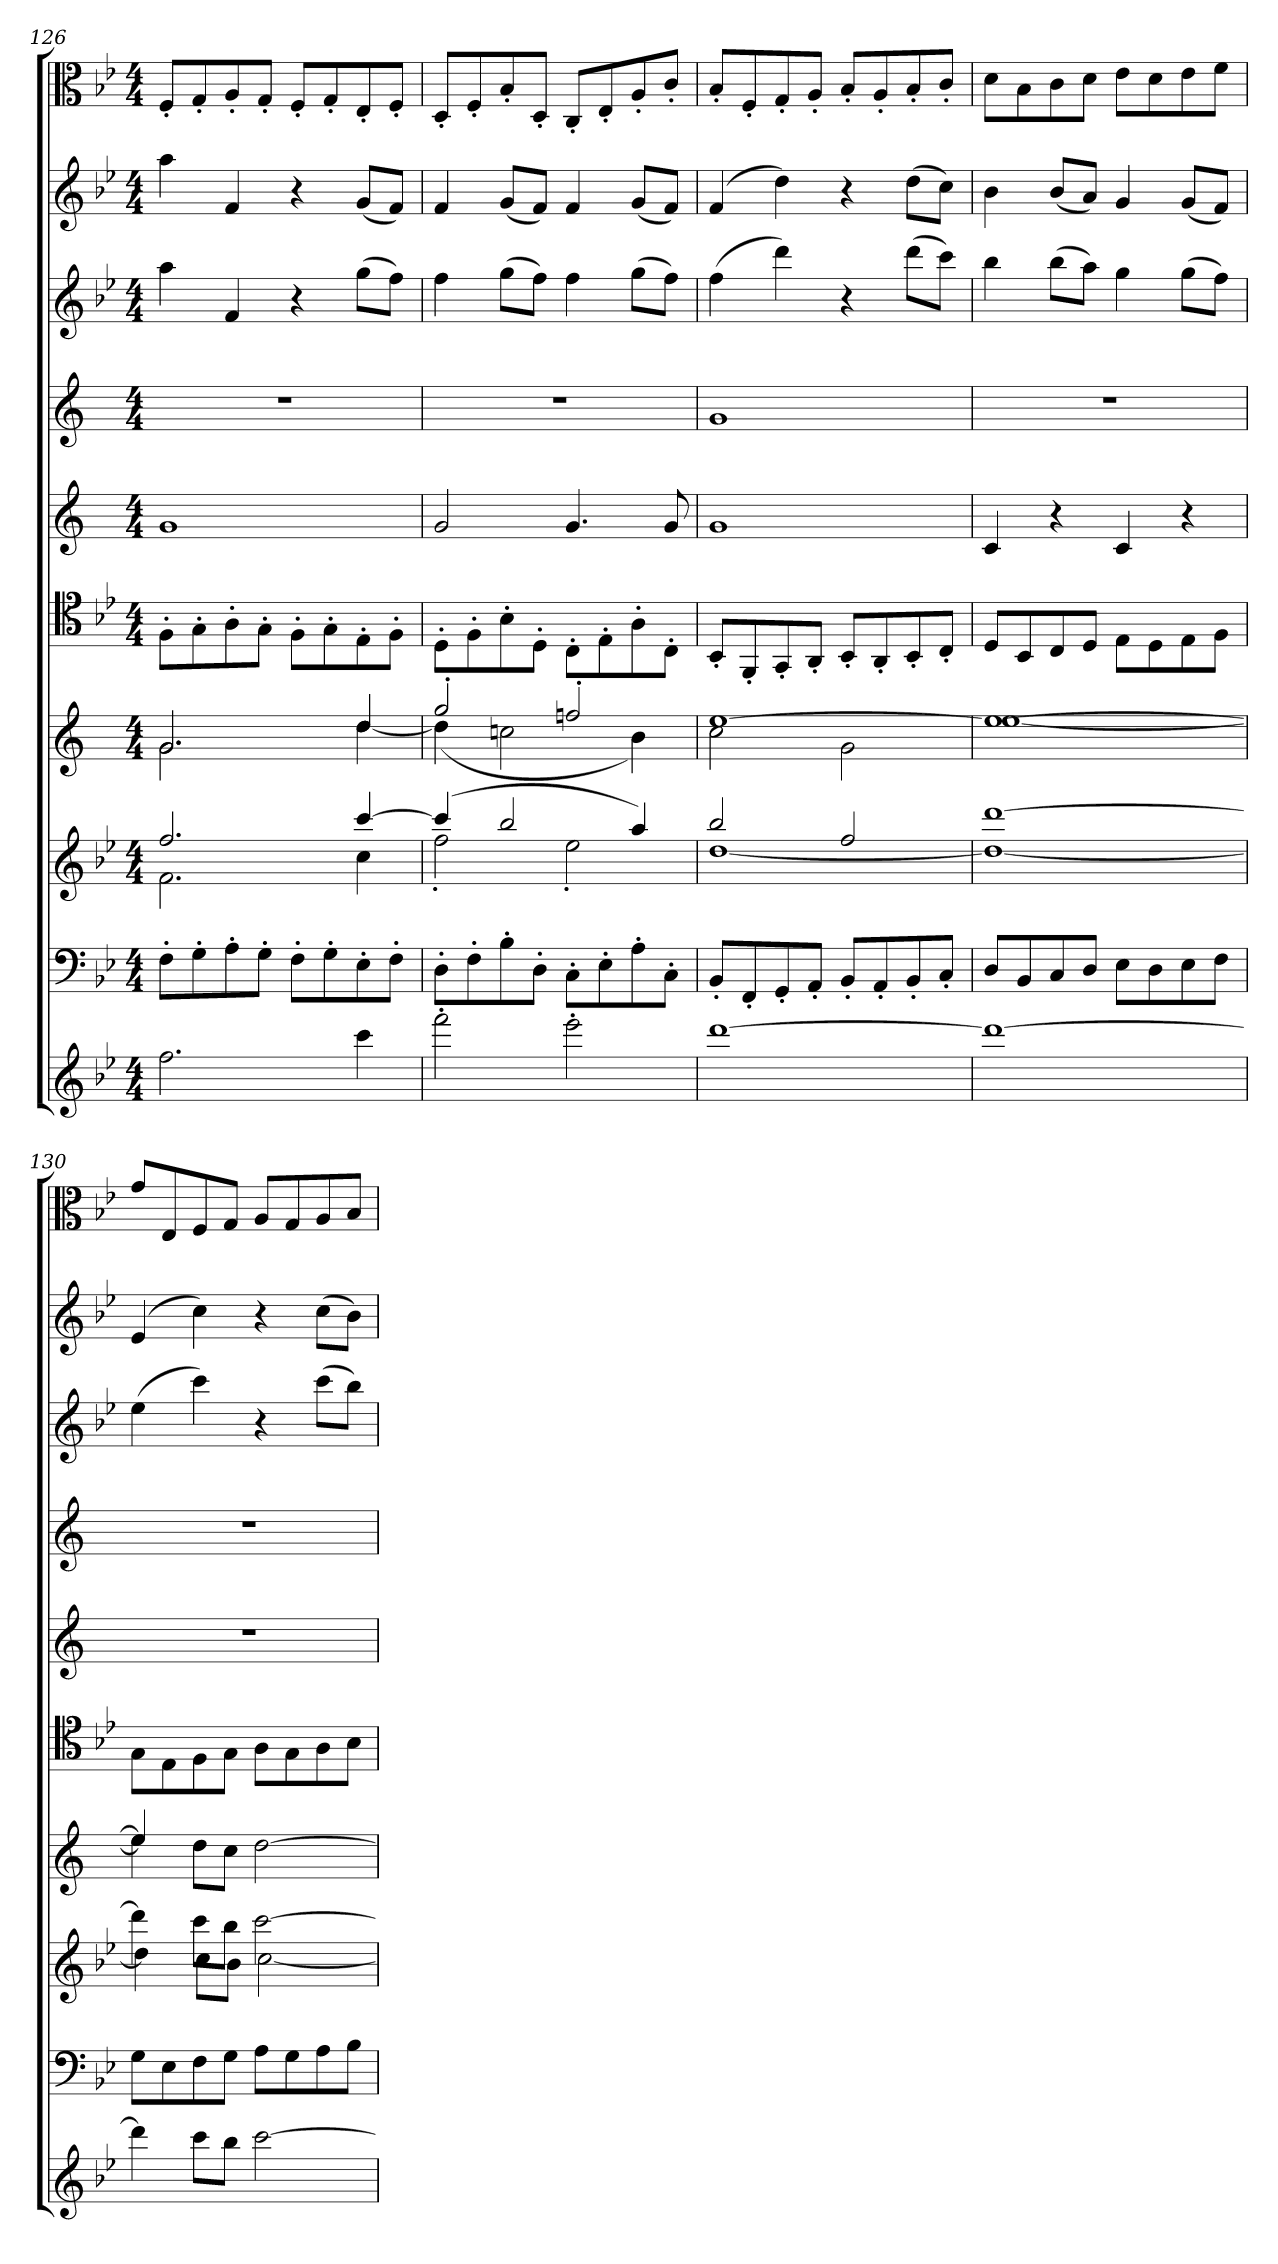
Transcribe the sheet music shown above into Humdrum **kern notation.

**kern	**kern	**kern	**kern	**kern	**kern	**kern	**kern	**kern	**kern
*part10	*part9	*part8	*part7	*part6	*part5	*part4	*part3	*part2	*part1
*staff10	*staff9	*staff8	*staff7	*staff6	*staff5	*staff4	*staff3	*staff2	*staff1
*clefG2	*clefF4	*clefG2	*clefG2	*clefC4	*clefG2	*clefG2	*clefG2	*clefG2	*clefC3
*k[b-e-]	*k[b-e-]	*k[b-e-]	*k[]	*k[b-e-]	*k[]	*k[]	*k[b-e-]	*k[b-e-]	*k[b-e-]
*g:	*g:	*g:	*	*g:	*	*	*g:	*g:	*g:
*M4/4	*M4/4	*M4/4	*M4/4	*M4/4	*M4/4	*M4/4	*M4/4	*M4/4	*M4/4
=126	=126	=126	=126	=126	=126	=126	=126	=126	=126
*	*	*^	*^	*	*	*	*	*	*
2.ff\	8F'\L	2.ff/	2.f\	2.g/	2.g\	8F'\L	1g/	1r	4aa\	4aa\	8F'/L
.	8G'\	.	.	.	.	8G'\	.	.	.	.	8G'/
.	8A'\	.	.	.	.	8A'\	.	.	4f/	4f/	8A'/
.	8G'\J	.	.	.	.	8G'\J	.	.	.	.	8G'/J
.	8F'\L	.	.	.	.	8F'\L	.	.	4r	4r	8F'/L
.	8G'\	.	.	.	.	8G'\	.	.	.	.	8G'/
4ccc\	8E-'\	[4ccc/	4cc\	4dd/	[4dd\	8E-'\	.	.	(8gg\L	(8g/L	8E-'/
.	8F'\J	.	.	.	.	8F'\J	.	.	8ff\J)	8f/J)	8F'/J
=127	=127	=127	=127	=127	=127	=127	=127	=127	=127	=127	=127
2fff'\	8D'\L	(4ccc/]	2ff'\	2gg'/	(4dd\]	8D'\L	2g/	1r	4ff\	4f/	8D'/L
.	8F'\	.	.	.	.	8F'\	.	.	.	.	8F'/
.	8B-'\	2bb-/	.	.	2ccn\	8B-'\	.	.	(8gg\L	(8g/L	8B-'/
.	8D'\J	.	.	.	.	8D'\J	.	.	8ff\J)	8f/J)	8D'/J
2eee-'\	8C'\L	.	2ee-'\	2ffn'/	.	8C'\L	4.g/	.	4ff\	4f/	8C'/L
.	8E-'\	.	.	.	.	8E-'\	.	.	.	.	8E-'/
.	8A'\	4aa/)	.	.	4b\)	8A'\	.	.	(8gg\L	(8g/L	8A'/
.	8C'\J	.	.	.	.	8C'\J	8g/	.	8ff\J)	8f/J)	8c'/J
=128	=128	=128	=128	=128	=128	=128	=128	=128	=128	=128	=128
[1ddd\	8BB-'/L	2bb-/	[1dd\	[1ee/	2cc\	8BB-'/L	1g/	1g/	(4ff\	(4f/	8B-'/L
.	8FF'/	.	.	.	.	8FF'/	.	.	.	.	8F'/
.	8GG'/	.	.	.	.	8GG'/	.	.	4ddd\)	4dd\)	8G'/
.	8AA'/J	.	.	.	.	8AA'/J	.	.	.	.	8A'/J
.	8BB-'/L	2ff/	.	.	2g\	8BB-'/L	.	.	4r	4r	8B-'/L
.	8AA'/	.	.	.	.	8AA'/	.	.	.	.	8A'/
.	8BB-'/	.	.	.	.	8BB-'/	.	.	(8ddd\L	(8dd\L	8B-'/
.	8C'/J	.	.	.	.	8C'/J	.	.	8ccc\J)	8cc\J)	8c'/J
=129	=129	=129	=129	=129	=129	=129	=129	=129	=129	=129	=129
1ddd\_	8D/L	[1ddd/	1dd\_	1ee\_	[1ee\	8D/L	4c/	1r	4bb-\	4b-\	8d\L
.	8BB-/	.	.	.	.	8BB-/	.	.	.	.	8B-\
.	8C/	.	.	.	.	8C/	4r	.	(8bb-\L	(8b-/L	8c\
.	8D/J	.	.	.	.	8D/J	.	.	8aa\J)	8a/J)	8d\J
.	8E-\L	.	.	.	.	8E-\L	4c/	.	4gg\	4g/	8e-\L
.	8D\	.	.	.	.	8D\	.	.	.	.	8d\
.	8E-\	.	.	.	.	8E-\	4r	.	(8gg\L	(8g/L	8e-\
.	8F\J	.	.	.	.	8F\J	.	.	8ff\J)	8f/J)	8f\J
=130	=130	=130	=130	=130	=130	=130	=130	=130	=130	=130	=130
4ddd\]	8G\L	4ddd\]	4dd\]	4ee/]	4ee\]	8G\L	1r	1r	(4ee-\	(4e-/	8g\L
.	8E-\	.	.	.	.	8E-\	.	.	.	.	8E-/
8ccc\L	8F\	8ccc\L	8cc\L	2ryy	8dd\L	8F\	.	.	4ccc\)	4cc\)	8F/
8bb-\J	8G\J	8bb-\J	8b-\J	.	8cc\J	8G\J	.	.	.	.	8G/J
[2ccc\	8A\L	[2ccc\	[2cc\	.	[2dd\	8A\L	.	.	4r	4r	8A/L
.	8G\	.	.	.	.	8G\	.	.	.	.	8G/
.	8A\	.	.	4ryy	.	8A\	.	.	(8ccc\L	(8cc\L	8A/
.	8B-\J	.	.	.	.	8B-\J	.	.	8bb-\J)	8b-\J)	8B-/J
*	*	*v	*v	*	*	*	*	*	*	*	*
*	*	*	*v	*v	*	*	*	*	*	*
=	=	=	=	=	=	=	=	=	=
*-	*-	*-	*-	*-	*-	*-	*-	*-	*-
